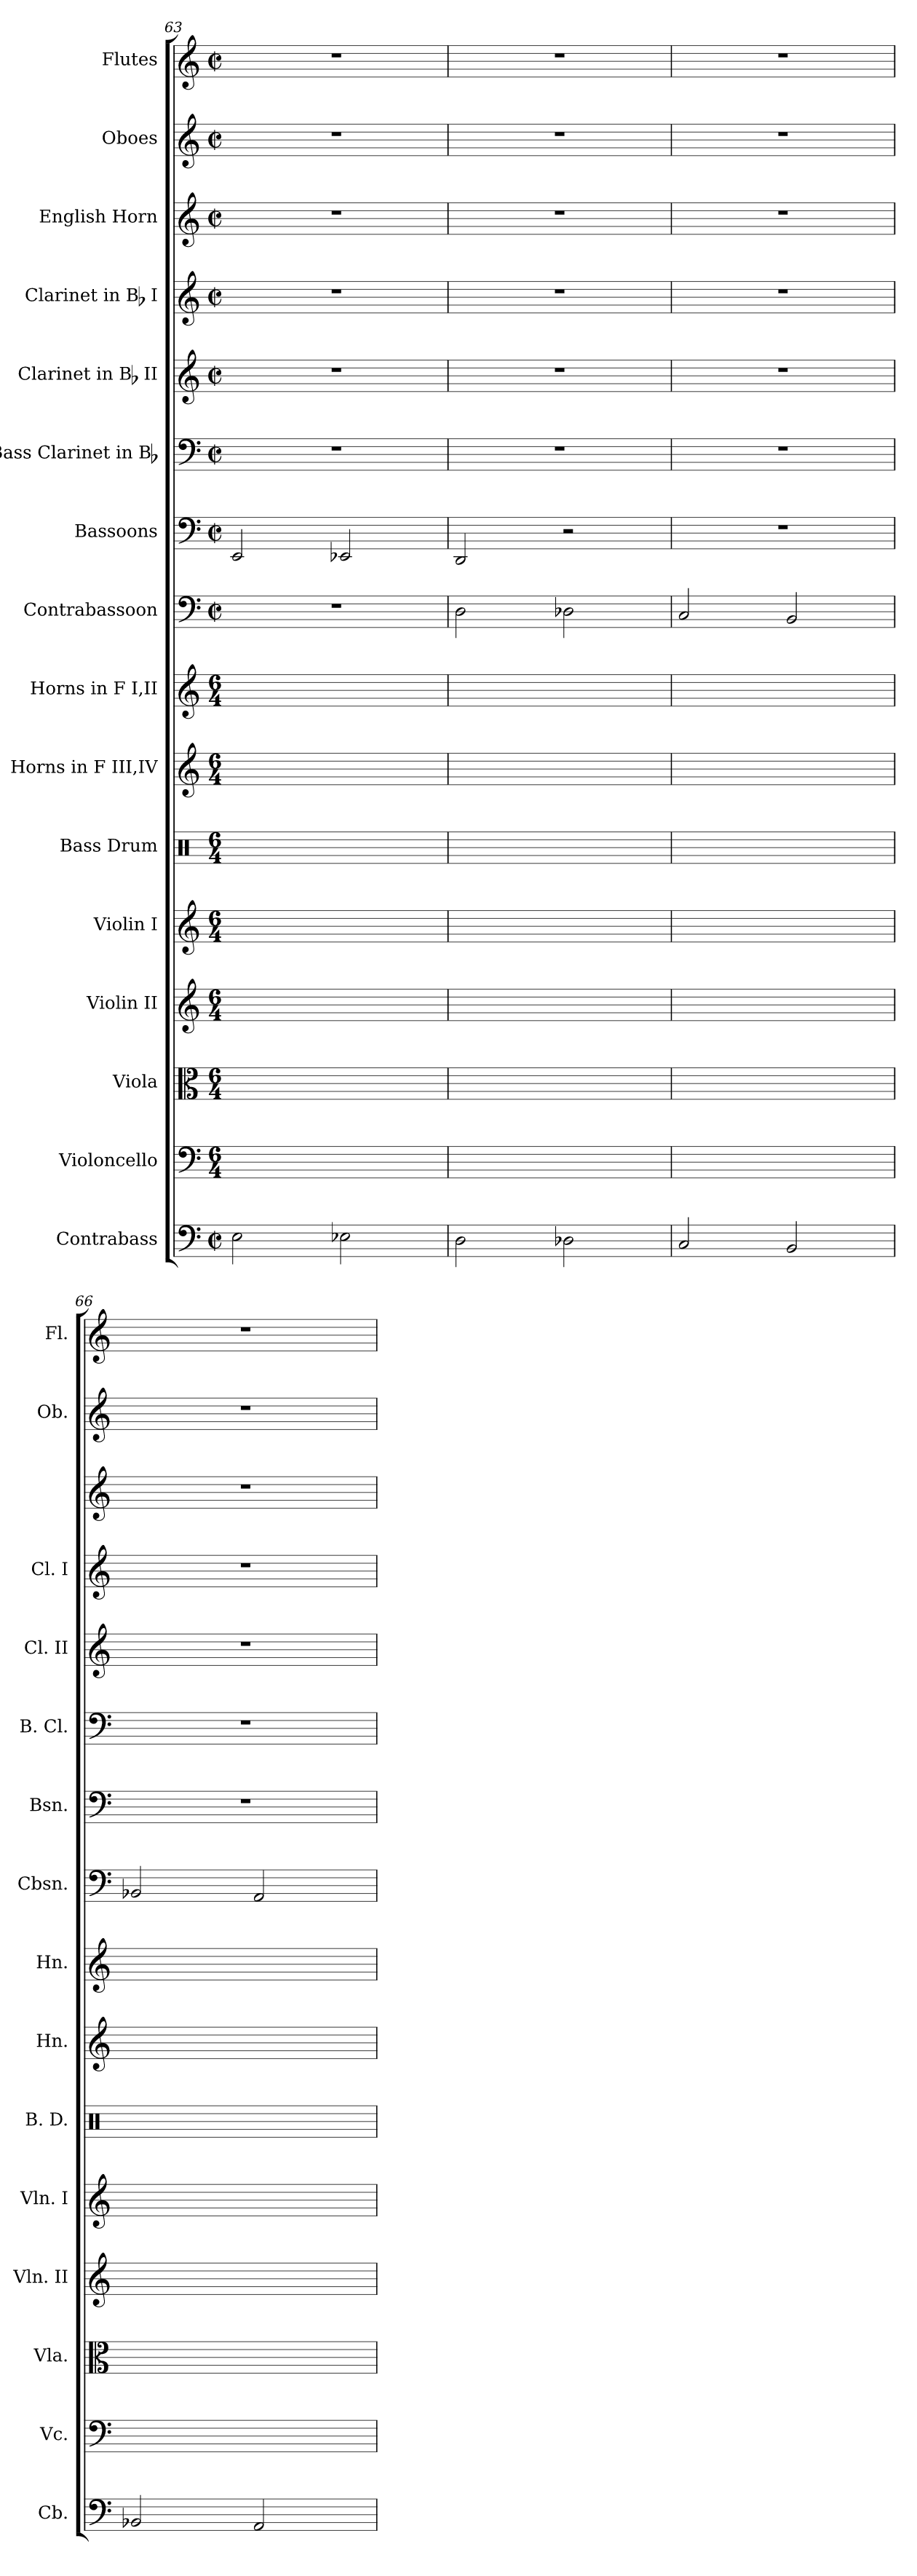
**kern	**kern	**kern	**kern	**kern	**kern	**kern	**kern	**kern	**kern	**kern	**kern	**kern	**kern	**kern	**kern
*part16	*part15	*part14	*part13	*part12	*part11	*part10	*part9	*part8	*part7	*part6	*part5	*part4	*part3	*part2	*part1
*staff16	*staff15	*staff14	*staff13	*staff12	*staff11	*staff10	*staff9	*staff8	*staff7	*staff6	*staff5	*staff4	*staff3	*staff2	*staff1
*I"Contrabass	*I"Violoncello	*I"Viola	*I"Violin II	*I"Violin I	*I"Bass Drum	*I"Horns in F III,IV	*I"Horns in F I,II	*I"Contrabassoon	*I"Bassoons	*I"Bass Clarinet in Bb	*I"Clarinet in Bb II	*I"Clarinet in Bb I	*I"English Horn	*I"Oboes	*I"Flutes
*I'Cb.	*I'Vc.	*I'Vla.	*I'Vln. II	*I'Vln. I	*I'B. D.	*I'Hn.	*I'Hn.	*I'Cbsn.	*I'Bsn.	*I'B. Cl.	*I'Cl. II	*I'Cl. I	*	*I'Ob.	*I'Fl.
*clefF4	*clefF4	*clefC3	*clefG2	*clefG2	*clefX	*clefG2	*clefG2	*clefF4	*clefF4	*clefF4	*clefG2	*clefG2	*clefG2	*clefG2	*clefG2
*ITrd7c12	*	*	*	*	*	*ITrd4c7	*ITrd4c7	*ITrd7c12	*	*ITrd1c2	*ITrd1c2	*ITrd1c2	*ITrd4c7	*	*
*k[]	*k[]	*k[]	*k[]	*k[]	*k[]	*k[b-]	*k[b-]	*k[]	*k[]	*k[b-e-]	*k[b-e-]	*k[b-e-]	*k[b-]	*k[]	*k[]
*M2/2	*M6/4	*M6/4	*M6/4	*M6/4	*M6/4	*M6/4	*M6/4	*M2/2	*M2/2	*M2/2	*M2/2	*M2/2	*M2/2	*M2/2	*M2/2
*met(c|)	*	*	*	*	*	*	*	*met(c|)	*met(c|)	*met(c|)	*met(c|)	*met(c|)	*met(c|)	*met(c|)	*met(c|)
*	*Xtuplet	*Xtuplet	*Xtuplet	*Xtuplet	*Xtuplet	*	*	*	*	*	*	*	*	*	*
=63	=63	=63	=63	=63	=63	=63	=63	=63	=63	=63	=63	=63	=63	=63	=63
2EE	6ryy	6ryy	6ryy	3.ryy	3.ryy	1ryy	1ryy	1r	2EE	1r	1r	1r	1r	1r	1r
.	6ryy	6ryy	6ryy	.	.	.	.	.	.	.	.	.	.	.	.
.	6ryy	6ryy	6ryy	.	.	.	.	.	.	.	.	.	.	.	.
2EE-X	6ryy	6ryy	6ryy	6ryy	6ryy	.	.	.	2EE-X	.	.	.	.	.	.
.	6ryy	6ryy	6ryy	6ryy	6ryy	.	.	.	.	.	.	.	.	.	.
.	6ryy	6ryy	6ryy	6ryy	6ryy	.	.	.	.	.	.	.	.	.	.
=64	=64	=64	=64	=64	=64	=64	=64	=64	=64	=64	=64	=64	=64	=64	=64
2DD	6ryy	6ryy	3.ryy	6ryy	3.ryy	1ryy	1ryy	2DD	2DD	1r	1r	1r	1r	1r	1r
.	6ryy	6ryy	.	6ryy	.	.	.	.	.	.	.	.	.	.	.
.	6ryy	6ryy	.	6ryy	.	.	.	.	.	.	.	.	.	.	.
2DD-X	6ryy	6ryy	6ryy	3.ryy	6ryy	.	.	2DD-X	2r	.	.	.	.	.	.
.	6ryy	6ryy	6ryy	.	6ryy	.	.	.	.	.	.	.	.	.	.
.	6ryy	6ryy	6ryy	.	6ryy	.	.	.	.	.	.	.	.	.	.
=65	=65	=65	=65	=65	=65	=65	=65	=65	=65	=65	=65	=65	=65	=65	=65
2CC	6ryy	6ryy	6ryy	6ryy	6ryy	1ryy	1ryy	2CC	1r	1r	1r	1r	1r	1r	1r
.	6ryy	6ryy	6ryy	6ryy	6ryy	.	.	.	.	.	.	.	.	.	.
.	6ryy	6ryy	6ryy	6ryy	6ryy	.	.	.	.	.	.	.	.	.	.
2BBB	6ryy	6ryy	6ryy	6ryy	3.ryy	.	.	2BBB	.	.	.	.	.	.	.
.	6ryy	6ryy	6ryy	6ryy	.	.	.	.	.	.	.	.	.	.	.
.	6ryy	6ryy	6ryy	6ryy	.	.	.	.	.	.	.	.	.	.	.
=66	=66	=66	=66	=66	=66	=66	=66	=66	=66	=66	=66	=66	=66	=66	=66
2BBB-X	6ryy	6ryy	6ryy	6ryy	6ryy	1ryy	1ryy	2BBB-X	1r	1r	1r	1r	1r	1r	1r
.	6ryy	6ryy	6ryy	6ryy	6ryy	.	.	.	.	.	.	.	.	.	.
.	6ryy	6ryy	6ryy	6ryy	6ryy	.	.	.	.	.	.	.	.	.	.
2AAA	6ryy	6ryy	6ryy	6ryy	3.ryy	.	.	2AAA	.	.	.	.	.	.	.
.	6ryy	6ryy	6ryy	6ryy	.	.	.	.	.	.	.	.	.	.	.
.	6ryy	6ryy	6ryy	6ryy	.	.	.	.	.	.	.	.	.	.	.
=	=	=	=	=	=	=	=	=	=	=	=	=	=	=	=
*-	*-	*-	*-	*-	*-	*-	*-	*-	*-	*-	*-	*-	*-	*-	*-
